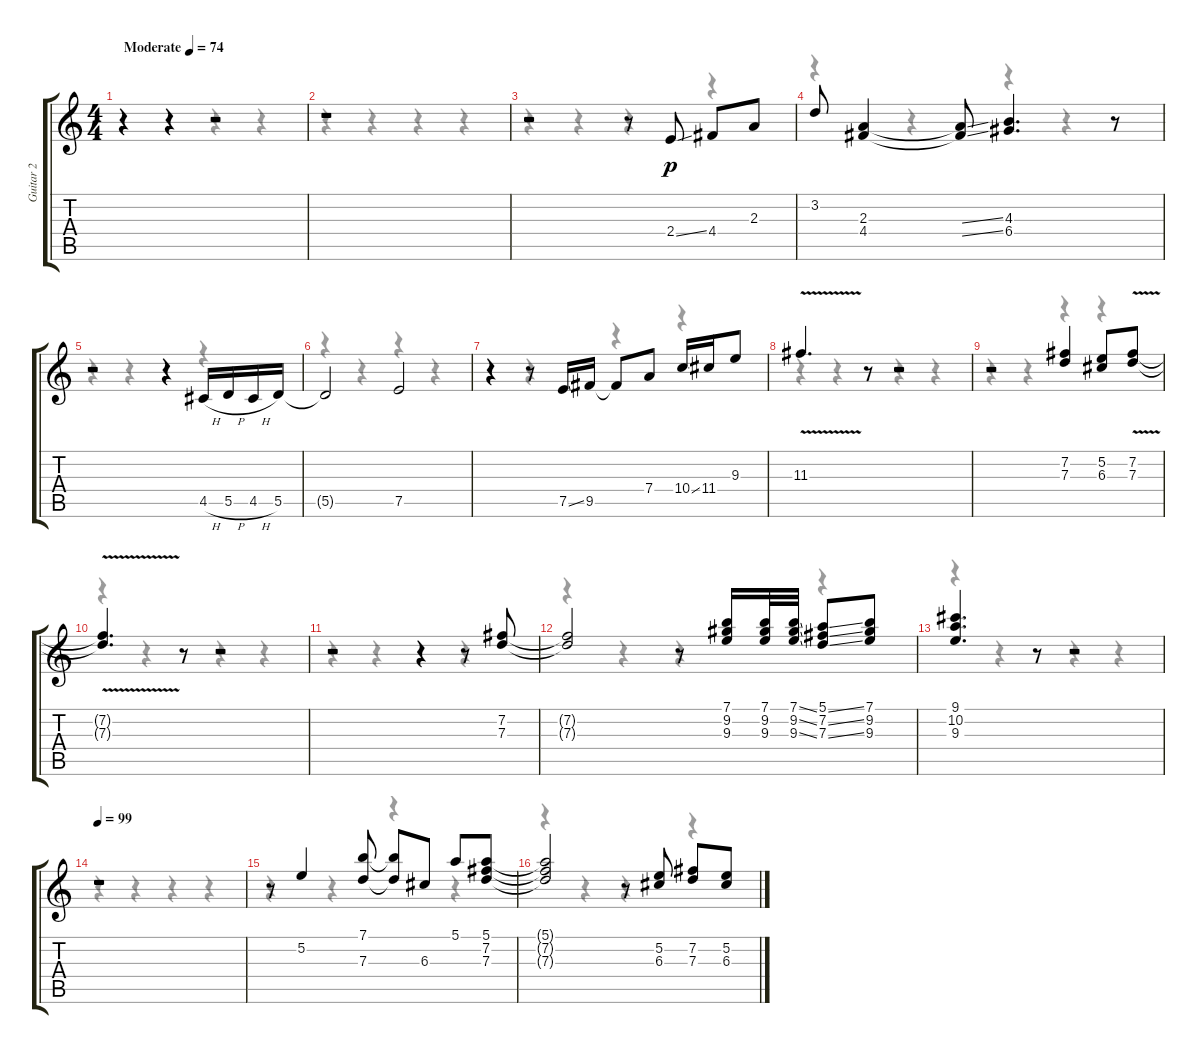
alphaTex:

\track ("Guitar 2" "Guitar 2") {instrument overdrivenguitar}
\staff {score tabs}
\tuning (E4 B3 G3 D3 A2 E2) {hide}
\voice
\ts (4 4)
\tempo (74 "Moderate")
\clef g2
\ks c
r.4{dy p instrument overdrivenguitar} r.4 r.2 |
r.1 |
r.2 r.8 2.4{ss}.8 4.4.8 2.3.8 |
3.2.8 (2.3 4.4).4 (2.3{ss t} 4.4{ss t}).8 (4.3 6.4).4{d} r.8 |
r.2 r.4 4.5{h}.16 5.5{h}.16 4.5{h}.16 5.5.16 |
5.5{t}.2 7.5.2 |
r.4 r.8 7.5{ss}.16 9.5.16 9.5{t}.8 7.4.8 10.4{ss}.16 11.4.16 9.3.8 |
11.3{v}.4{d} r.8 r.2 |
r.2 (7.2 7.3).4 (5.2 6.3).8 (7.2{v} 7.3).8 |
(7.2{v t} 7.3{t}).4{d} r.8 r.2 |
r.2 r.4 r.8 (7.2 7.3).8 |
(7.2{t} 7.3{t}).2 r.8 (7.1 9.2 9.3).16 (7.1 9.2 9.3).32 (7.1{ss} 9.2{ss} 9.3{ss}).32 (5.1{ss} 7.2{ss} 7.3{ss}).8 (7.1 9.2 9.3).8 |
(9.1 10.2 9.3).4{d} r.8 r.2 |
\tempo 99
r.1 |
r.8 5.2.4 (7.1 7.3).8 (7.1{t} 7.3{t}).8 6.3.8 5.1.8 (5.1 7.2 7.3).8 |
(5.1{t} 7.2{t} 7.3{t}).2 r.8 (5.2 6.3).8 (7.2 7.3).8 (5.2 6.3).8
\voice
\clef g2
\ottava regular
\simile none
\ks c
r.4{dy f} r.4 r.4 r.4 |
r.4 r.4 r.4 r.4 |
r.4 r.4 r.4 r.4 |
r.4 r.4 r.4 r.4 |
r.4 r.4 r.4 r.4 |
r.4 r.4 r.4 r.4 |
r.4 r.4 r.4 r.4 |
r.4 r.4 r.4 r.4 |
r.4 r.4 r.4 r.4 |
r.4 r.4 r.4 r.4 |
r.4 r.4 r.4 r.4 |
r.4 r.4 r.4 r.4 |
r.4 r.4 r.4 r.4 |
r.4 r.4 r.4 r.4 |
r.4 r.4 r.4 r.4 |
r.4 r.4 r.4 r.4
